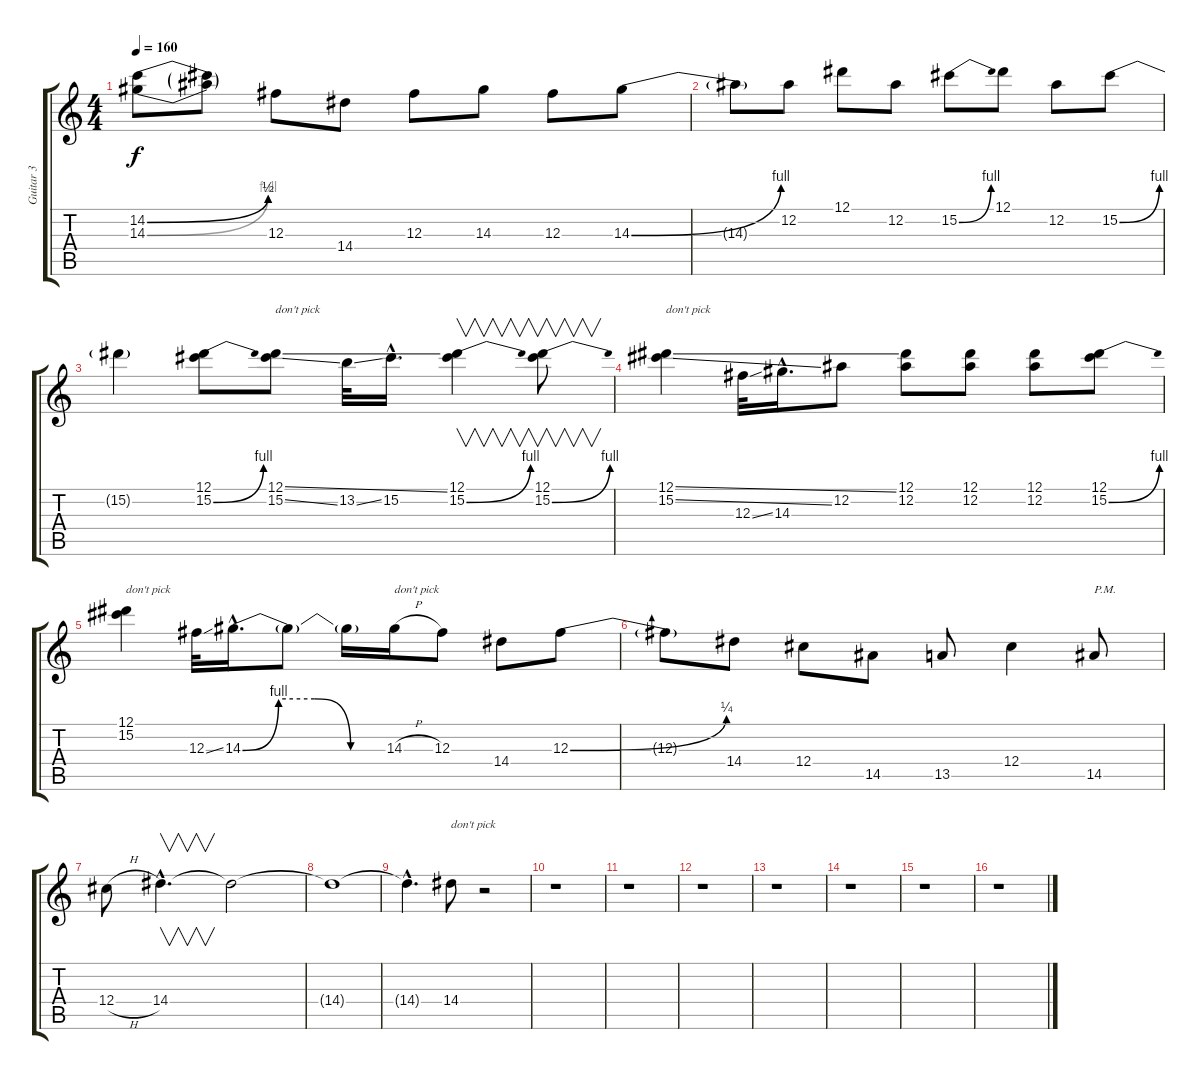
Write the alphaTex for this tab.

\track ("Guitar 3" "Guitar 3") {instrument distortionguitar}
\staff {score tabs}
\tuning (Eb4 Bb3 Gb3 Db3 Ab2 Eb2) {hide}
\ts (4 4)
\tempo 160
\clef g2
\ks c
(14.2{be (bend 0 0 60 2)} 14.3{be (bend 0 0 60 4)}).8{dy f} (14.2{t} 14.3{t}).8 12.3.8 14.4.8 12.3.8 14.3.8 12.3.8 14.3{be (bend 0 0 60 4)}.8 |
14.3{t}.8 12.2.8 12.1.8 12.2.8 15.2{be (bend 0 0 60 4)}.8 12.1.8 12.2.8 15.2{be (bend 0 0 60 4)}.8 |
15.2{t}.4 (12.1 15.2{be (bend 0 0 60 4)}).8 (12.1{ss} 15.2{ss}).8{txt "don't pick"} 13.2{ss}.32 15.2{hac}.16{d} (12.1 15.2{be (bend 0 0 60 4)}).4{v} (12.1 15.2{be (bend 0 0 60 4)}).8{v} |
(12.1{ss} 15.2{ss}).4{txt "don't pick"} 12.3{ss}.32 14.3{hac}.16{d} 12.2.8 (12.1 12.2).8 (12.1 12.2).8 (12.1 12.2).8 (12.1 15.2{be (bend 0 0 60 4)}).8 |
(12.1 15.2).4{txt "don't pick"} 12.3{ss}.32 14.3{be (custom 0 0 15 4 30 4 45 0 60 0) hac}.16{d} 14.3{t}.8 14.3{t}.16 14.3{h}.16{txt "don't pick"} 12.3.8 14.4.8 12.3{be (bend 0 0 60 1)}.8 |
12.3{t}.8 14.4.8 12.4.8 14.5.8 13.5.8 12.4.4 14.5.8{txt "P.M."} |
12.4{h}.8 14.4{hac}.4{v d} 14.4{t}.2 |
14.4{t}.1 |
14.4{hac t}.4{d} 14.4.8{txt "don't pick"} r.2 |
r.1 |
r.1 |
r.1 |
r.1 |
r.1 |
r.1 |
r.1
